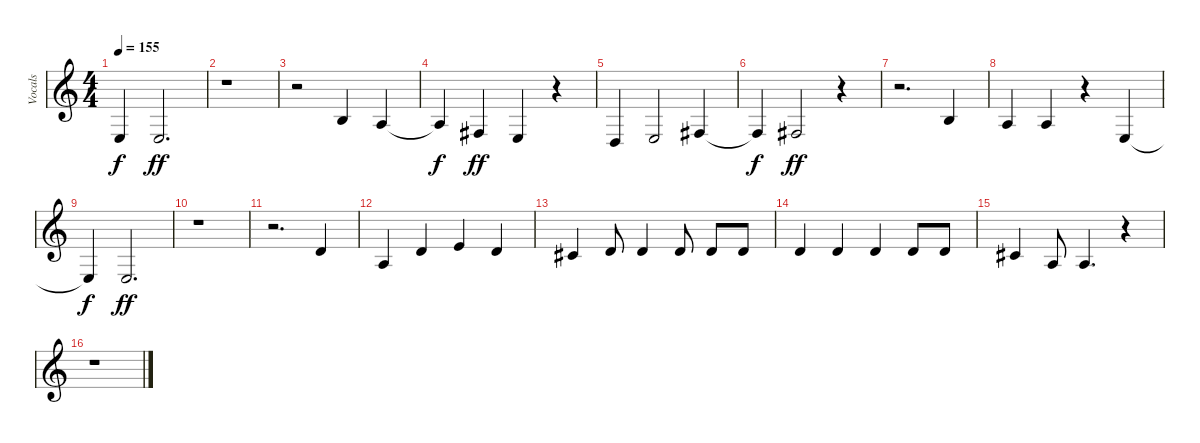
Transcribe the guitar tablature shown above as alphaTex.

\track ("Vocals" "Vocals") {instrument clarinet}
\staff {score}
\tuning (E4 B3 G3 D3 A2 E2) {hide}
\ts (4 4)
\tempo 155
\clef g2
\ks c
2.4{t}.4{dy f} 2.4.2{d dy ff} |
r.1 |
r.2 0.2.4 2.3.4 |
2.3{t}.4{dy f} 4.4.4{dy ff} 2.4.4 r.4 |
0.4.4 2.4.2 4.4.4 |
4.4{t}.4{dy f} 4.4.2{dy ff} r.4 |
r.2{d} 4.3.4 |
2.3.4 2.3.4 r.4 2.4.4 |
2.4{t}.4{dy f} 2.4.2{d dy ff} |
r.1 |
r.2{d} 3.2.4 |
2.3.4 3.2.4 0.1.4 3.2.4 |
2.2.4 3.2.8 3.2.4 3.2.8 3.2.8 3.2.8 |
3.2.4 3.2.4 3.2.4 3.2.8 3.2.8 |
2.2.4 2.3.8 2.3.4{d} r.4 |
r.1
